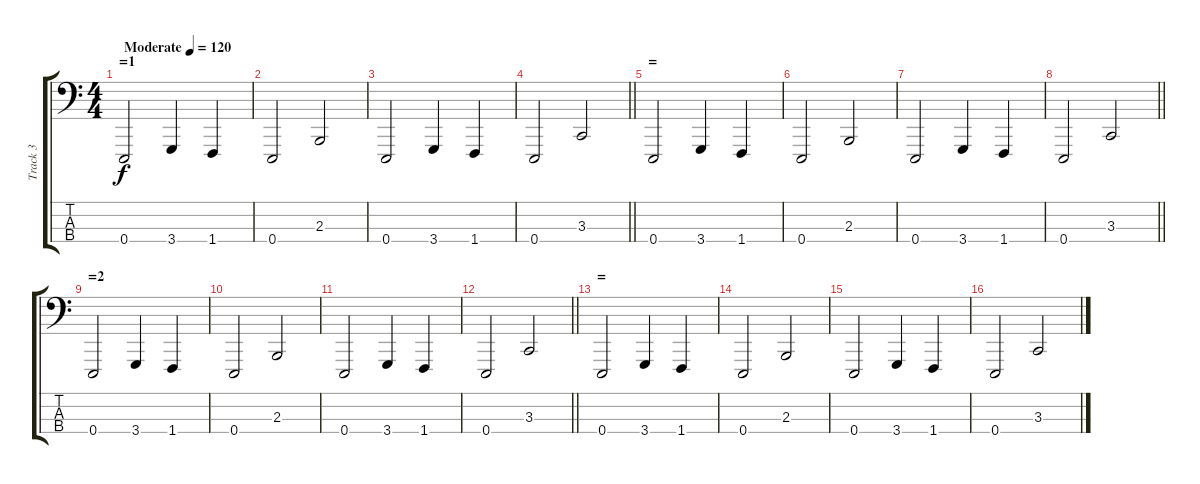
\track ("Track 3" "Track 3") {instrument brightacousticpiano}
\staff {score tabs}
\tuning (G2 D2 A1 E1) {hide}
\ts (4 4)
\section ("" "=1")
\tempo (120 "Moderate")
\clef f4
\ks c
0.4.2{dy f instrument brightacousticpiano} 3.4.4 1.4.4 |
0.4.2 2.3.2 |
0.4.2 3.4.4 1.4.4 |
\barLineRight lightlight
0.4.2 3.3.2 |
\section ("" "=")
0.4.2 3.4.4 1.4.4 |
0.4.2 2.3.2 |
0.4.2 3.4.4 1.4.4 |
\barLineRight lightlight
0.4.2 3.3.2 |
\section ("" "=2")
0.4.2 3.4.4 1.4.4 |
0.4.2 2.3.2 |
0.4.2 3.4.4 1.4.4 |
\barLineRight lightlight
0.4.2 3.3.2 |
\section ("" "=")
0.4.2 3.4.4 1.4.4 |
0.4.2 2.3.2 |
0.4.2 3.4.4 1.4.4 |
0.4.2 3.3.2
